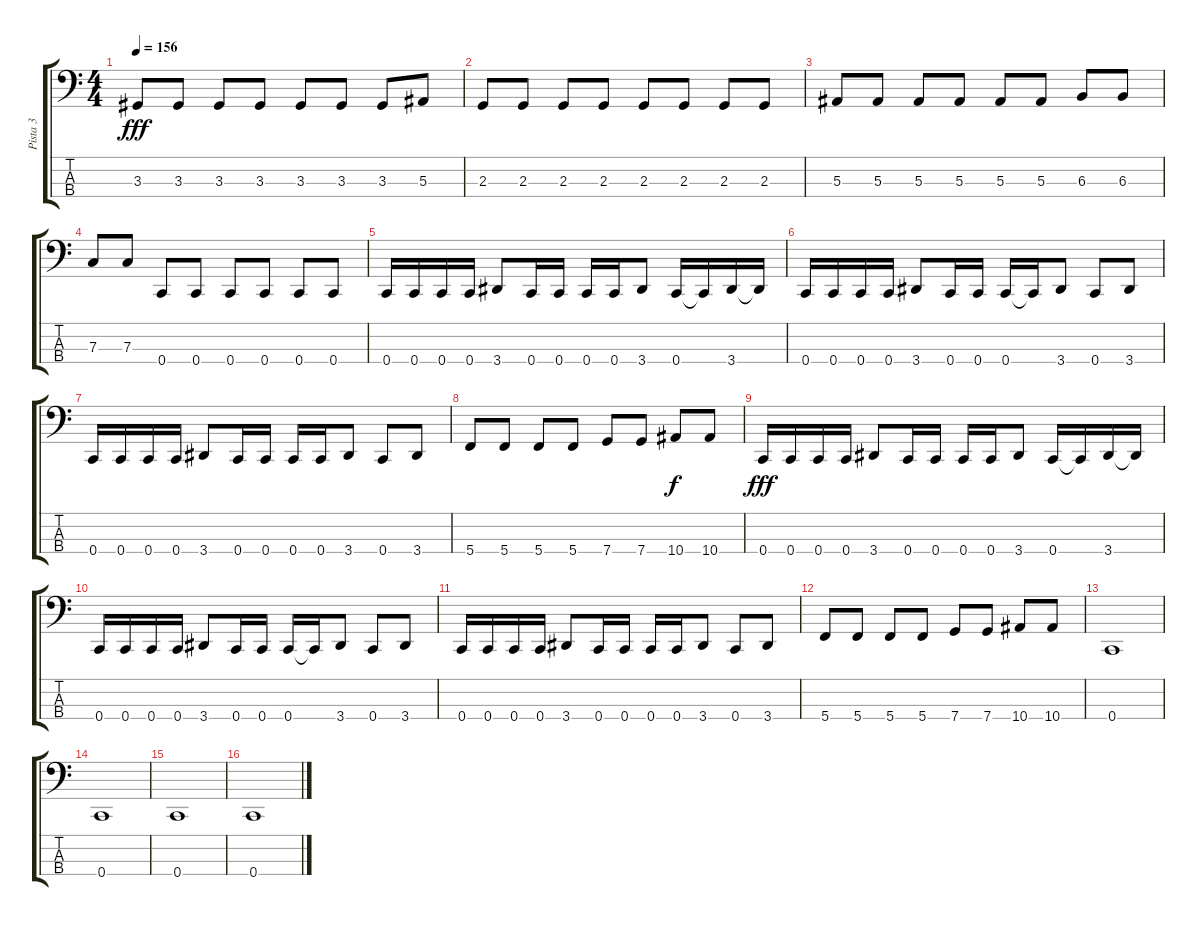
\track ("Pista 3" "Pista 3") {instrument electricbassfinger}
\staff {score tabs}
\tuning (Eb2 Bb1 F1 C1) {hide}
\ts (4 4)
\tempo 156
\clef f4
\ks c
3.3.8{dy fff} 3.3.8 3.3.8 3.3.8 3.3.8 3.3.8 3.3.8 5.3.8 |
2.3.8 2.3.8 2.3.8 2.3.8 2.3.8 2.3.8 2.3.8 2.3.8 |
5.3.8 5.3.8 5.3.8 5.3.8 5.3.8 5.3.8 6.3.8 6.3.8 |
7.3.8 7.3.8 0.4.8 0.4.8 0.4.8 0.4.8 0.4.8 0.4.8 |
0.4.16 0.4.16 0.4.16 0.4.16 3.4.8 0.4.16 0.4.16 0.4.16 0.4.16 3.4.8 0.4.16 0.4{t}.16 3.4.16 3.4{t}.16 |
0.4.16 0.4.16 0.4.16 0.4.16 3.4.8 0.4.16 0.4.16 0.4.16 0.4{t}.16 3.4.8 0.4.8 3.4.8 |
0.4.16 0.4.16 0.4.16 0.4.16 3.4.8 0.4.16 0.4.16 0.4.16 0.4.16 3.4.8 0.4.8 3.4.8 |
5.4.8 5.4.8 5.4.8 5.4.8 7.4.8 7.4.8 10.4.8{dy f} 10.4.8 |
0.4.16{dy fff} 0.4.16 0.4.16 0.4.16 3.4.8 0.4.16 0.4.16 0.4.16 0.4.16 3.4.8 0.4.16 0.4{t}.16 3.4.16 3.4{t}.16 |
0.4.16 0.4.16 0.4.16 0.4.16 3.4.8 0.4.16 0.4.16 0.4.16 0.4{t}.16 3.4.8 0.4.8 3.4.8 |
0.4.16 0.4.16 0.4.16 0.4.16 3.4.8 0.4.16 0.4.16 0.4.16 0.4.16 3.4.8 0.4.8 3.4.8 |
5.4.8 5.4.8 5.4.8 5.4.8 7.4.8 7.4.8 10.4.8 10.4.8 |
0.4.1{instrument fretlessbass} |
0.4.1 |
0.4.1 |
0.4.1
